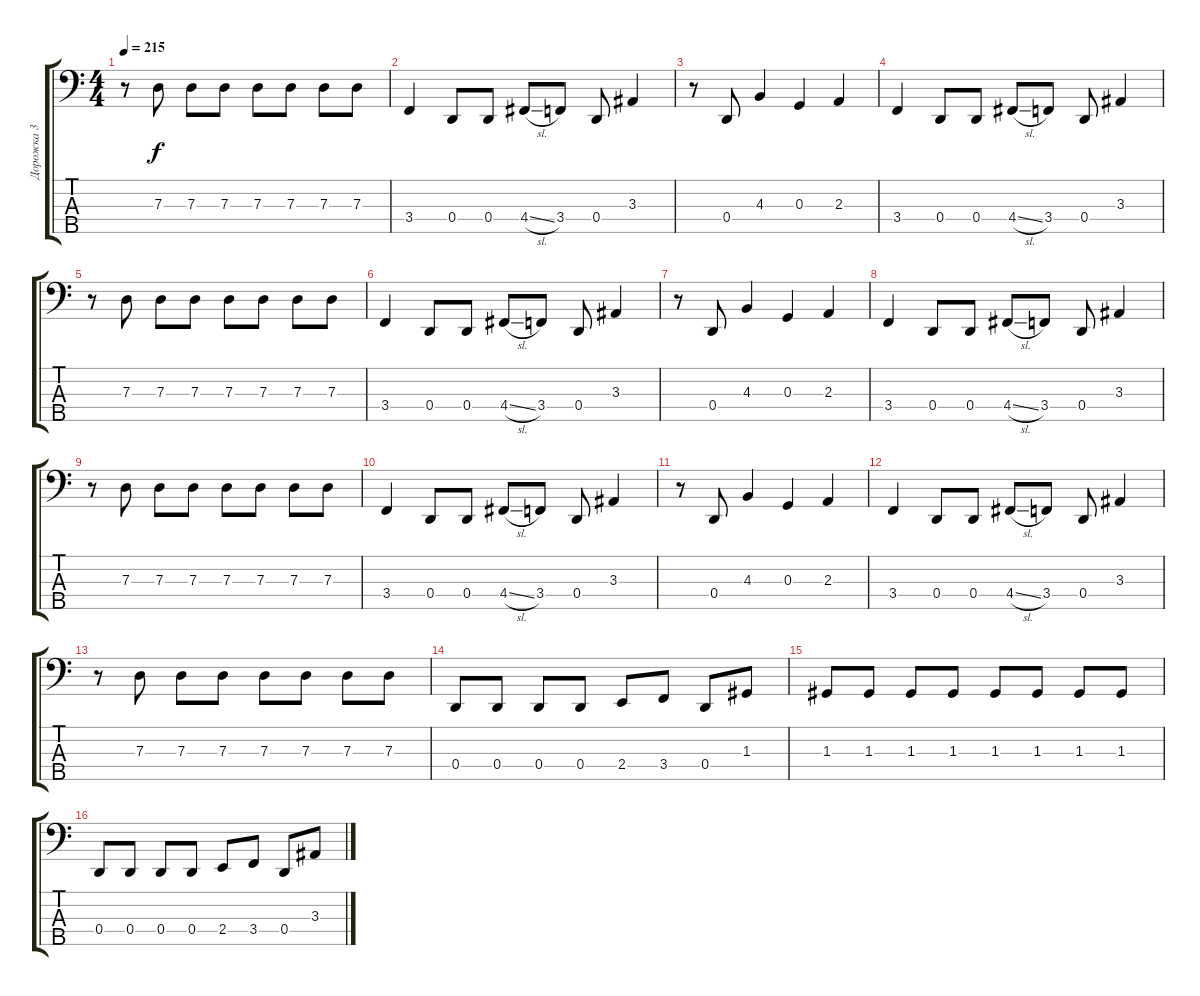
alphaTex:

\track ("Дорожка 3" "Дорожка 3") {instrument electricbassfinger}
\staff {score tabs}
\tuning (F2 C2 G1 D1 A0) {hide}
\ts (4 4)
\tempo 215
\clef f4
\ks c
r.8{dy f} 7.3.8 7.3.8 7.3.8 7.3.8 7.3.8 7.3.8 7.3.8 |
3.4.4 0.4.8 0.4.8 4.4{sl}.8 3.4.8 0.4.8 3.3.4 |
r.8 0.4.8 4.3.4 0.3.4 2.3.4 |
3.4.4 0.4.8 0.4.8 4.4{sl}.8 3.4.8 0.4.8 3.3.4 |
r.8 7.3.8 7.3.8 7.3.8 7.3.8 7.3.8 7.3.8 7.3.8 |
3.4.4 0.4.8 0.4.8 4.4{sl}.8 3.4.8 0.4.8 3.3.4 |
r.8 0.4.8 4.3.4 0.3.4 2.3.4 |
3.4.4 0.4.8 0.4.8 4.4{sl}.8 3.4.8 0.4.8 3.3.4 |
r.8 7.3.8 7.3.8 7.3.8 7.3.8 7.3.8 7.3.8 7.3.8 |
3.4.4 0.4.8 0.4.8 4.4{sl}.8 3.4.8 0.4.8 3.3.4 |
r.8 0.4.8 4.3.4 0.3.4 2.3.4 |
3.4.4 0.4.8 0.4.8 4.4{sl}.8 3.4.8 0.4.8 3.3.4 |
r.8 7.3.8 7.3.8 7.3.8 7.3.8 7.3.8 7.3.8 7.3.8 |
0.4.8 0.4.8 0.4.8 0.4.8 2.4.8 3.4.8 0.4.8 1.3.8 |
1.3.8 1.3.8 1.3.8 1.3.8 1.3.8 1.3.8 1.3.8 1.3.8 |
0.4.8 0.4.8 0.4.8 0.4.8 2.4.8 3.4.8 0.4.8 3.3.8
